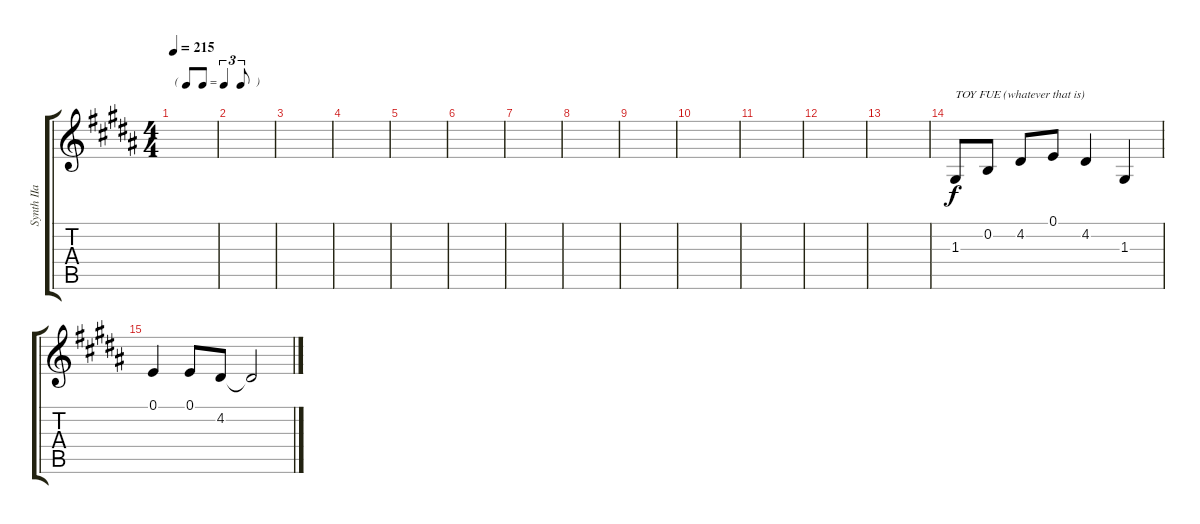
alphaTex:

\track ("Synth IIa (Kotobuki Tsumugi)" "Synth IIa ") {instrument drawbarorgan}
\staff {score tabs}
\tuning (E4 B3 G3 D3 A2 E2) {hide}
\ts (4 4)
\tf triplet8th
\tempo 215
\clef g2
\ks b
|
|
|
|
|
|
|
|
|
|
|
|
|
1.3.8{txt "TOY FUE (whatever that is)"} 0.2.8 4.2.8 0.1.8 4.2.4 1.3.4 |
0.1.4 0.1.8 4.2.8 4.2{t}.2
